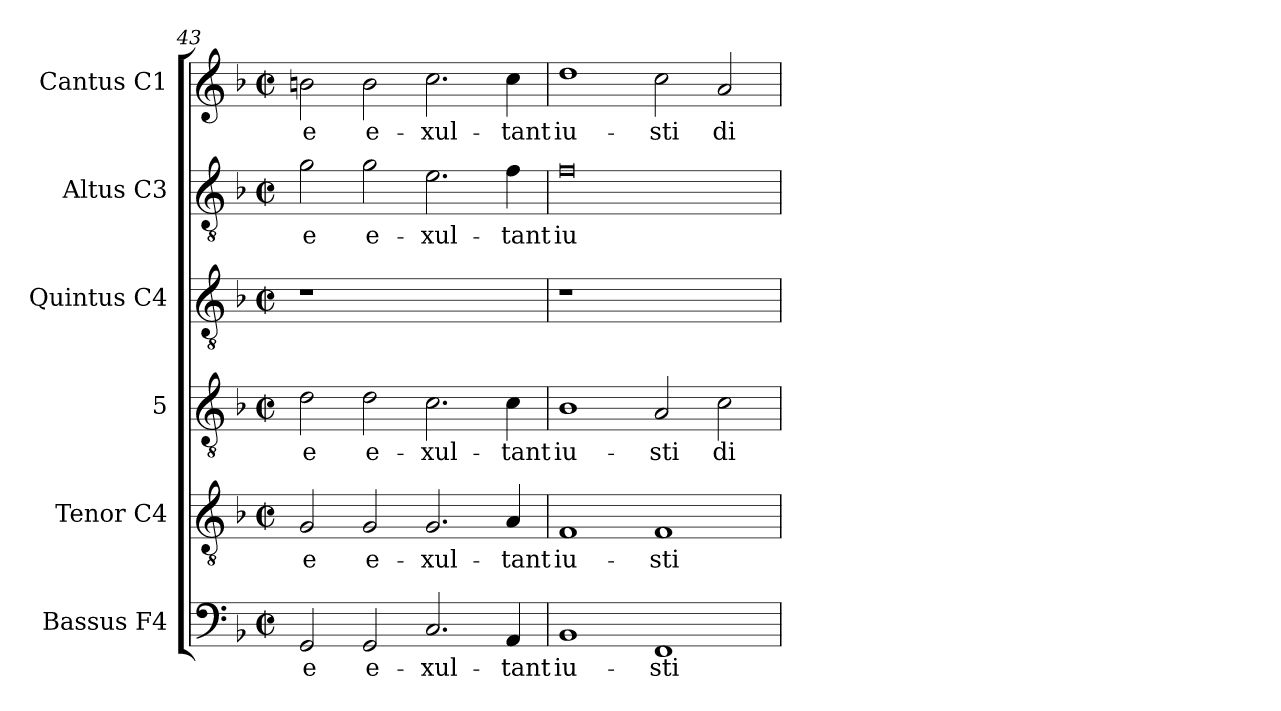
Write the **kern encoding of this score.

**kern	**text	**kern	**text	**kern	**text	**kern	**kern	**text	**kern	**text
*part6	*part6	*part5	*part5	*part4	*part4	*part3	*part2	*part2	*part1	*part1
*staff6	*staff6	*staff5	*staff5	*staff4	*staff4	*staff3	*staff2	*staff2	*staff1	*staff1
*I"Bassus  F4	*	*I"Tenor  C4	*	*I"5	*	*I"Quintus  C4	*I"Altus  C3	*	*I"Cantus  C1	*
*I'B	*	*I'T	*	*	*	*	*I'A	*	*I'C	*
*clefF4	*	*clefGv2	*	*clefGv2	*	*clefGv2	*clefGv2	*	*clefG2	*
*k[b-]	*	*k[b-]	*	*k[b-]	*	*k[b-]	*k[b-]	*	*k[b-]	*
*F:	*	*F:	*	*F:	*	*F:	*F:	*	*F:	*
*M2/2	*	*M2/2	*	*M2/2	*	*M2/2	*M2/2	*	*M2/2	*
*met(c|)	*	*met(c|)	*	*met(c|)	*	*met(c|)	*met(c|)	*	*met(c|)	*
=43	=43	=43	=43	=43	=43	=43	=43	=43	=43	=43
!	!LO:LY:b:cj	!	!LO:LY:b:cj	!	!LO:LY:b:cj	!	!	!LO:LY:b:cj	!	!LO:LY:b:cj
2GG/	-e	2G/	-e	2d\	-e	1r	2g\	-e	2bn\	-e
!	!LO:LY:b:cj	!	!LO:LY:b:cj	!	!LO:LY:b:cj	!	!	!LO:LY:b:cj	!	!LO:LY:b:cj
2GG/	e-	2G/	e-	2d\	e-	.	2g\	e-	2b\	e-
!	!LO:LY:b:cj	!	!LO:LY:b:cj	!	!LO:LY:b:cj	!	!	!LO:LY:b:cj	!	!LO:LY:b:cj
2.C/	-xul-	2.G/	-xul-	2.c\	-xul-	1ryy	2.e\	-xul-	2.cc\	-xul-
!	!LO:LY:b:cj	!	!LO:LY:b:cj	!	!LO:LY:b:cj	!	!	!LO:LY:b:cj	!	!LO:LY:b:cj
4AA/	-tant	4A/	-tant	4c\	-tant	.	4f\	-tant	4cc\	-tant
=44	=44	=44	=44	=44	=44	=44	=44	=44	=44	=44
!	!LO:LY:b:cj	!	!LO:LY:b:cj	!	!LO:LY:b:cj	!	!	!LO:LY:b:cj	!	!LO:LY:b:cj
1BB-	iu-	1F	iu-	1B-	iu-	1r	0f	iu-	1dd	iu-
!	!LO:LY:b:cj	!	!LO:LY:b:cj	!	!LO:LY:b:cj	!	!	!	!	!LO:LY:b:cj
1FF	-sti	1F	-sti	2A/	-sti	1ryy	.	.	2cc\	-sti
!	!	!	!	!	!LO:LY:b:cj	!	!	!	!	!LO:LY:b:cj
.	.	.	.	2c\	di-	.	.	.	2a/	di-
=	=	=	=	=	=	=	=	=	=	=
*-	*-	*-	*-	*-	*-	*-	*-	*-	*-	*-
